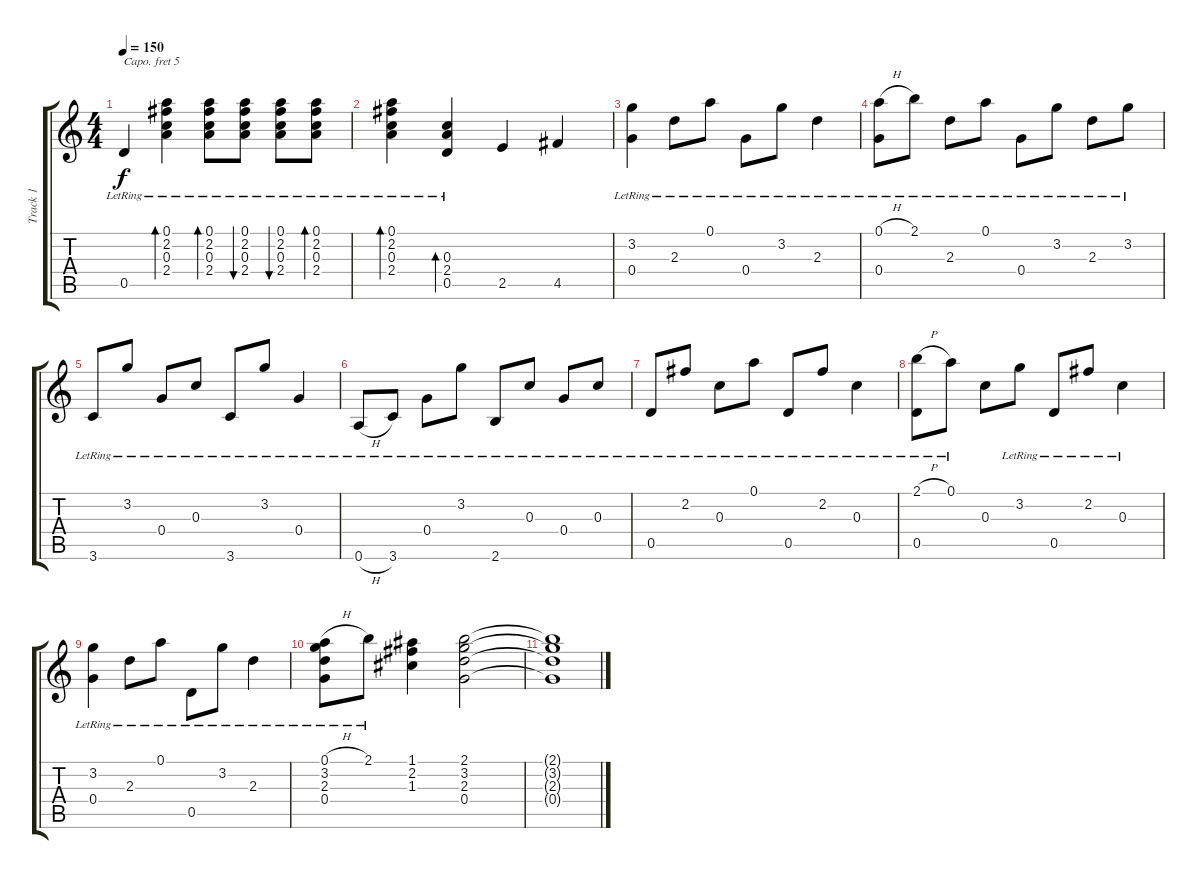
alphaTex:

\track ("Track 1" "Track 1") {instrument acousticguitarsteel}
\staff {score tabs}
\capo 5
\tuning (E4 B3 G3 D3 A2 E2) {hide}
\ts (4 4)
\tempo 150
\clef g2
\ks c
0.5{lr}.4{dy f} (0.1{lr} 2.2{lr} 0.3{lr} 2.4{lr}).4{bd 60} (0.1{lr} 2.2{lr} 0.3{lr} 2.4{lr}).8{bd 30} (0.1{lr} 2.2{lr} 0.3{lr} 2.4{lr}).8{bu 30} (0.1{lr} 2.2{lr} 0.3{lr} 2.4{lr}).8{bu 30} (0.1{lr} 2.2{lr} 0.3{lr} 2.4{lr}).8{bd 60} |
(0.1{lr} 2.2{lr} 0.3{lr} 2.4{lr}).4{bd 60} (0.3{lr} 2.4{lr} 0.5).4{bd 30} 2.5.4 4.5.4 |
(3.2{lr} 0.4{lr}).4 2.3{lr}.8 0.1{lr}.8 0.4{lr}.8 3.2{lr}.8 2.3{lr}.4 |
(0.1{h lr} 0.4{lr}).8 2.1{lr}.8 2.3{lr}.8 0.1{lr}.8 0.4{lr}.8 3.2{lr}.8 2.3{lr}.8 3.2{lr}.8 |
3.6{lr}.8 3.2{lr}.8 0.4{lr}.8 0.3{lr}.8 3.6{lr}.8 3.2{lr}.8 0.4{lr}.4 |
0.6{h lr}.8 3.6{lr}.8 0.4{lr}.8 3.2{lr}.8 2.6{lr}.8 0.3{lr}.8 0.4{lr}.8 0.3{lr}.8 |
0.5{lr}.8 2.2{lr}.8 0.3{lr}.8 0.1{lr}.8 0.5{lr}.8 2.2{lr}.8 0.3{lr}.4 |
(2.1{h lr} 0.5{lr}).8 0.1{lr}.8 0.3.8 3.2{lr}.8 0.5{lr}.8 2.2{lr}.8 0.3{lr}.4 |
(3.2 0.4{lr}).4 2.3{lr}.8 0.1{lr}.8 0.5{lr}.8 3.2{lr}.8 2.3{lr}.4 |
(0.1{h lr} 3.2 2.3{lr} 0.4).8 2.1{lr}.8 (1.1 2.2 1.3).4 (2.1 3.2 2.3 0.4).2 |
(2.1{t} 3.2{t} 2.3{t} 0.4{t}).1
